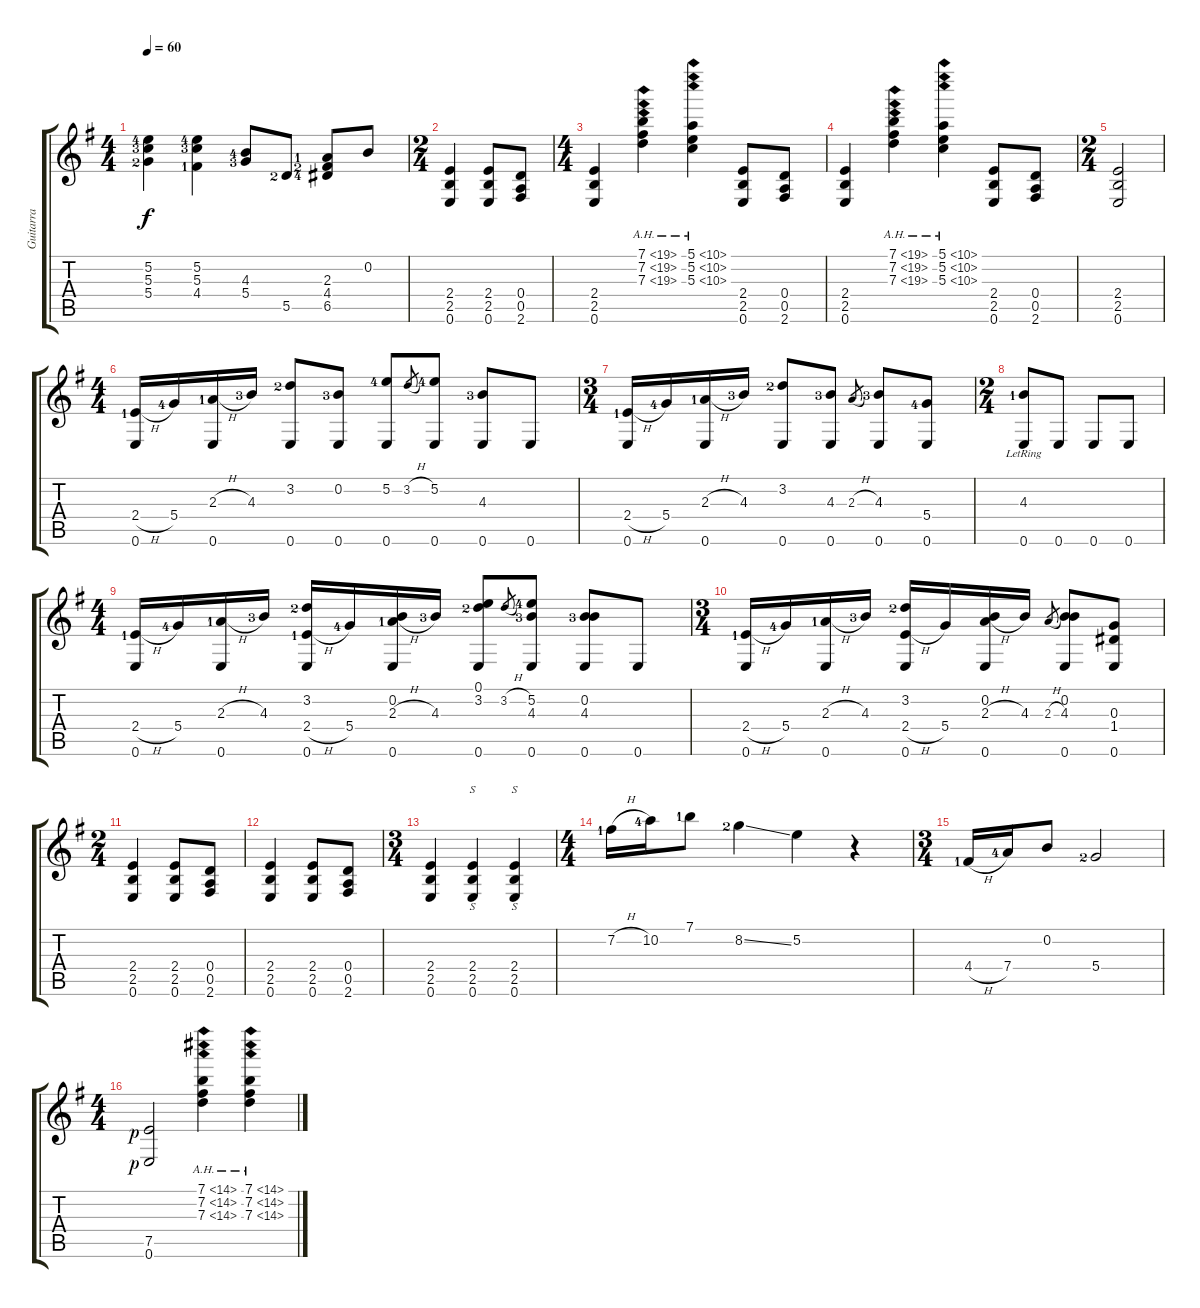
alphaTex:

\track ("Guitarra" "Guitarra") {instrument acousticguitarnylon}
\staff {score tabs}
\tuning (E4 B3 G3 D3 A2 E2) {hide}
\ts (4 4)
\tempo 60
\clef g2
\ks g
(5.2{lf 5} 5.3{lf 4} 5.4{lf 3}).4{dy f} (5.2{lf 5} 5.3{lf 4} 4.4{lf 2}).4 (4.3{lf 5} 5.4{lf 4}).8 5.5{lf 3}.8 (2.3{lf 2} 4.4{lf 3} 6.5{lf 5}).8 0.2.8 |
\ts (2 4)
(2.4 2.5 0.6).4 (2.4 2.5 0.6).8 (0.4 0.5 2.6).8 |
\ts (4 4)
(2.4 2.5 0.6).4 (7.1{ah 12} 7.2{ah 12} 7.3{ah 12}).4 (5.1{ah 5} 5.2{ah 5} 5.3{ah 5}).4 (2.4 2.5 0.6).8 (0.4 0.5 2.6).8 |
(2.4 2.5 0.6).4 (7.1{ah 12} 7.2{ah 12} 7.3{ah 12}).4 (5.1{ah 5} 5.2{ah 5} 5.3{ah 5}).4 (2.4 2.5 0.6).8 (0.4 0.5 2.6).8 |
\ts (2 4)
(2.4 2.5 0.6).2 |
\ts (4 4)
(2.4{h lf 2} 0.6).16 5.4{lf 5}.16 (2.3{h lf 2} 0.6).16 4.3{lf 4}.16 (3.2{lf 3} 0.6).8 (0.2{lf 4} 0.6).8 (5.2{lf 5} 0.6).8 3.2{h}.8{gr} (5.2{lf 5} 0.6).8 (4.3{lf 4} 0.6).8 0.6.8 |
\ts (3 4)
(2.4{h lf 2} 0.6).16 5.4{lf 5}.16 (2.3{h lf 2} 0.6).16 4.3{lf 4}.16 (3.2{lf 3} 0.6).8 (4.3{lf 4} 0.6).8 2.3{h}.8{gr} (4.3{lf 4} 0.6).8 (5.4{lf 5} 0.6).8 |
\ts (2 4)
(4.3{lr lf 2} 0.6).8 0.6.8 0.6.8 0.6.8 |
\ts (4 4)
(2.4{h lf 2} 0.6).16 5.4{lf 5}.16 (2.3{h lf 2} 0.6).16 4.3{lf 4}.16 (3.2{lf 3} 2.4{h lf 2} 0.6).16 5.4{lf 5}.16 (0.2 2.3{h lf 2} 0.6).16 4.3{lf 4}.16 (0.1 3.2{lf 3} 0.6).8 3.2{h}.8{gr} (5.2{lf 5} 4.3{lf 4} 0.6).8 (0.2 4.3{lf 4} 0.6).8 0.6.8 |
\ts (3 4)
(2.4{h lf 2} 0.6).16 5.4{lf 5}.16 (2.3{h lf 2} 0.6).16 4.3{lf 4}.16 (3.2{lf 3} 2.4{h} 0.6).16 5.4.16 (0.2 2.3{h} 0.6).16 4.3.16 2.3{h}.8{gr} (0.2 4.3 0.6).8 (0.3 1.4 0.6).8 |
\ts (2 4)
(2.4 2.5 0.6).4 (2.4 2.5 0.6).8 (0.4 0.5 2.6).8 |
(2.4 2.5 0.6).4 (2.4 2.5 0.6).8 (0.4 0.5 2.6).8 |
\ts (3 4)
(2.4 2.5 0.6).4 (2.4 2.5 0.6).4{s} (2.4 2.5 0.6).4{s} |
\ts (4 4)
7.2{h lf 2}.16 10.2{lf 5}.16 7.1{lf 2}.8 8.2{ss lf 3}.4 5.2.4 r.4 |
\ts (3 4)
4.4{h lf 2}.16 7.4{lf 5}.16 0.2.8 5.4{lf 3}.2 |
\ts (4 4)
(7.5{rf 1} 0.6{rf 1}).2 (7.1{ah 7} 7.2{ah 7} 7.3{ah 7}).4 (7.1{ah 7} 7.2{ah 7} 7.3{ah 7}).4
